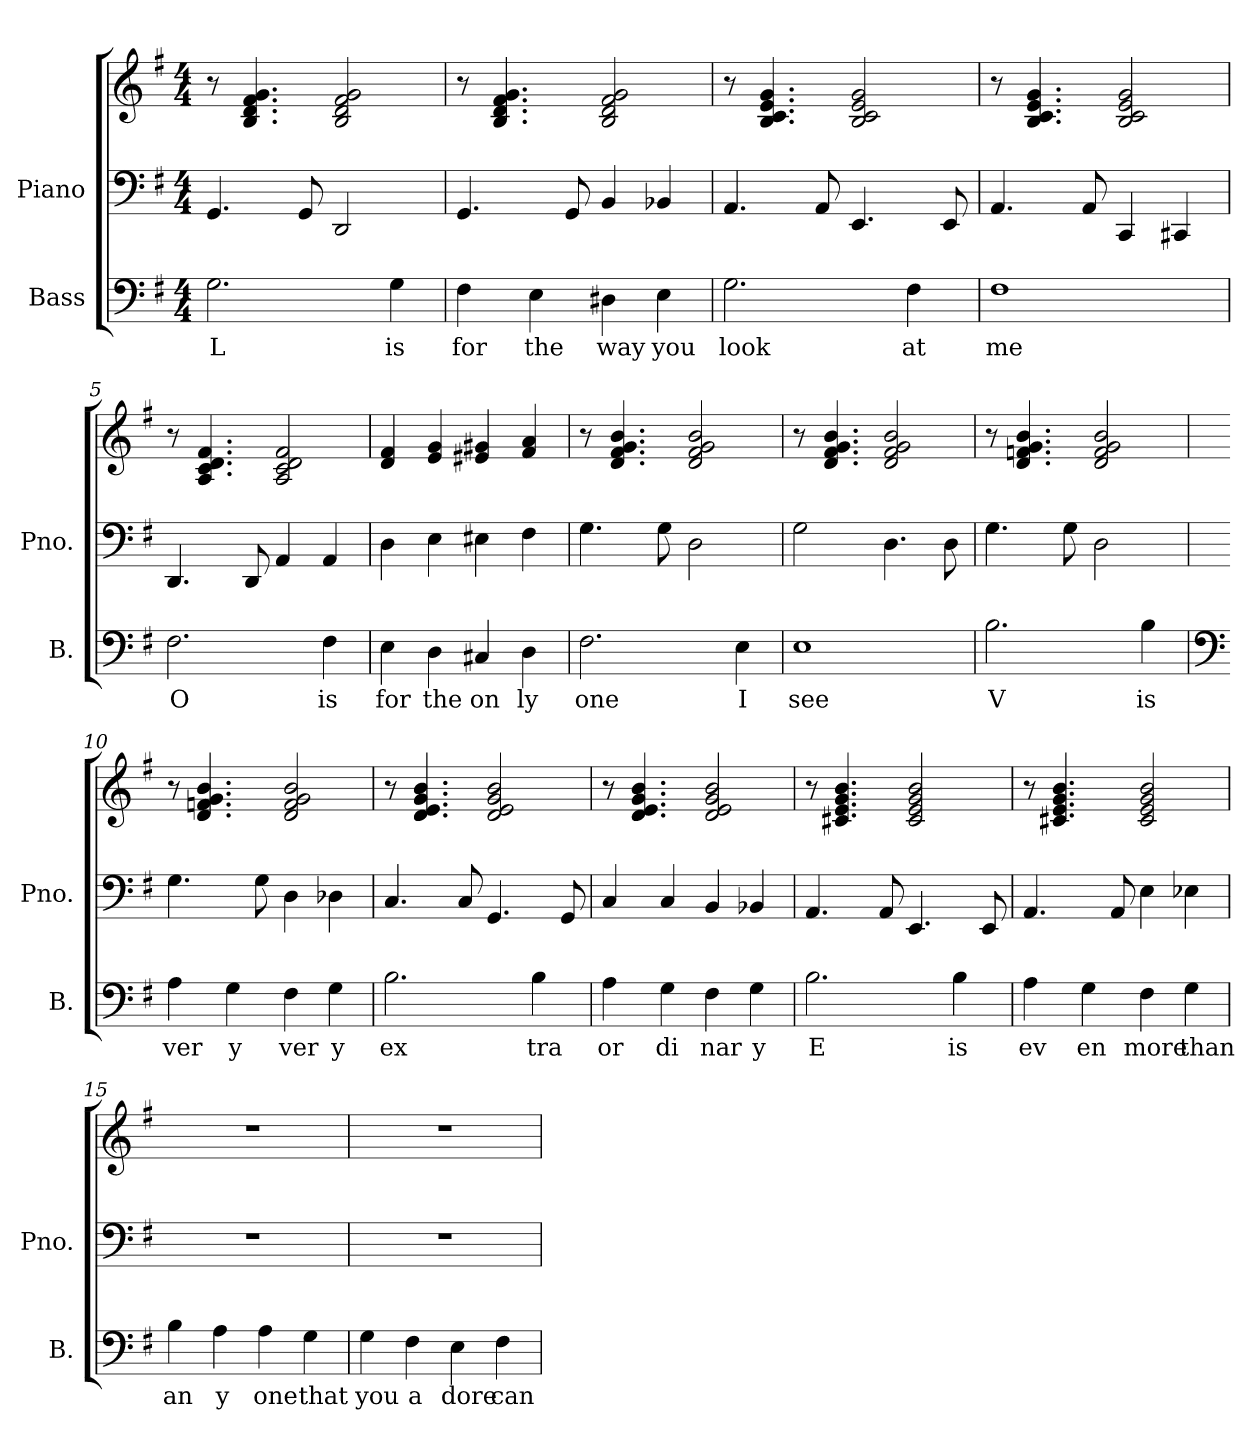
**kern	**text	**kern	**kern
*part2	*part2	*part1	*part1
*staff3	*staff3	*staff2	*staff1
*I"Bass	*	*I"Piano	*
*I'B.	*	*I'Pno.	*
*clefF4	*	*clefF4	*clefG2
*k[f#]	*	*k[f#]	*k[f#]
*M4/4	*	*M4/4	*M4/4
*MM125	*	*MM125	*MM125
=1	=1	=1	=1
!	!LO:LY:b	!	!
2.G\	L	4.GG/	8r
.	.	.	4.B/ 4.d/ 4.f#/ 4.g/
.	.	8GG/	.
.	.	2DD/	2B/ 2d/ 2f#/ 2g/
!	!LO:LY:b	!	!
4G\	is	.	.
=2	=2	=2	=2
!	!LO:LY:b	!	!
4F#\	for	4.GG/	8r
.	.	.	4.B/ 4.d/ 4.f#/ 4.g/
!	!LO:LY:b	!	!
4E\	the	.	.
.	.	8GG/	.
!	!LO:LY:b	!	!
4D#X\	way	4BB/	2B/ 2d/ 2f#/ 2g/
!	!LO:LY:b	!	!
4E\	you	4BB-X/	.
=3	=3	=3	=3
!	!LO:LY:b	!	!
2.G\	look	4.AA/	8r
.	.	.	4.B/ 4.c/ 4.e/ 4.g/
.	.	8AA/	.
.	.	4.EE/	2B/ 2c/ 2e/ 2g/
!	!LO:LY:b	!	!
4F#\	at	.	.
.	.	8EE/	.
=4	=4	=4	=4
!	!LO:LY:b	!	!
1F#	me	4.AA/	8r
.	.	.	4.B/ 4.c/ 4.e/ 4.g/
.	.	8AA/	.
.	.	4CC/	2B/ 2c/ 2e/ 2g/
.	.	4CC#X/	.
=5	=5	=5	=5
!	!LO:LY:b	!	!
2.F#\	O	4.DD/	8r
.	.	.	4.A/ 4.c/ 4.d/ 4.f#/
.	.	8DD/	.
.	.	4AA/	2A/ 2c/ 2d/ 2f#/
!	!LO:LY:b	!	!
4F#\	is	4AA/	.
=6	=6	=6	=6
!	!LO:LY:b	!	!
4E\	for	4D\	4d/ 4f#/
!	!LO:LY:b	!	!
4D\	the	4E\	4e/ 4g/
!	!LO:LY:b	!	!
4C#X/	on	4E#X\	4e#X/ 4g#X/
!	!LO:LY:b	!	!
4D\	ly	4F#\	4f#/ 4a/
!!LO:LB:g=z
=7	=7	=7	=7
!	!LO:LY:b	!	!
2.F#\	one	4.G\	8r
.	.	.	4.d/ 4.f#/ 4.g/ 4.b/
.	.	8G\	.
.	.	2D\	2d/ 2f#/ 2g/ 2b/
!	!LO:LY:b	!	!
4E\	I	.	.
=8	=8	=8	=8
!	!LO:LY:b	!	!
1E	see	2G\	8r
.	.	.	4.d/ 4.f#/ 4.g/ 4.b/
.	.	4.D\	2d/ 2f#/ 2g/ 2b/
.	.	8D\	.
=9	=9	=9	=9
!	!LO:LY:b	!	!
2.B\	V	4.G\	8r
.	.	.	4.d/ 4.fn/ 4.g/ 4.b/
.	.	8G\	.
.	.	2D\	2d/ 2f/ 2g/ 2b/
!	!LO:LY:b	!	!
4B\	is	.	.
=10	=10	=10	=10
*clefF4	*	*	*
!	!LO:LY:b	!	!
4A\	ver	4.G\	8r
.	.	.	4.d/ 4.fn/ 4.g/ 4.b/
!	!LO:LY:b	!	!
4G\	y	.	.
.	.	8G\	.
!	!LO:LY:b	!	!
4F#\	ver	4D\	2d/ 2f/ 2g/ 2b/
!	!LO:LY:b	!	!
4G\	y	4D-X\	.
=11	=11	=11	=11
!	!LO:LY:b	!	!
2.B\	ex	4.C/	8r
.	.	.	4.d/ 4.e/ 4.g/ 4.b/
.	.	8C/	.
.	.	4.GG/	2d/ 2e/ 2g/ 2b/
!	!LO:LY:b	!	!
4B\	tra	.	.
.	.	8GG/	.
=12	=12	=12	=12
!	!LO:LY:b	!	!
4A\	or	4C/	8r
.	.	.	4.d/ 4.e/ 4.g/ 4.b/
!	!LO:LY:b	!	!
4G\	di	4C/	.
!	!LO:LY:b	!	!
4F#\	nar	4BB/	2d/ 2e/ 2g/ 2b/
!	!LO:LY:b	!	!
4G\	y	4BB-X/	.
!!LO:LB:g=z
=13	=13	=13	=13
!	!LO:LY:b	!	!
2.B\	E	4.AA/	8r
.	.	.	4.c#X/ 4.e/ 4.g/ 4.b/
.	.	8AA/	.
.	.	4.EE/	2c#/ 2e/ 2g/ 2b/
!	!LO:LY:b	!	!
4B\	is	.	.
.	.	8EE/	.
=14	=14	=14	=14
!	!LO:LY:b	!	!
4A\	ev	4.AA/	8r
.	.	.	4.c#X/ 4.e/ 4.g/ 4.b/
!	!LO:LY:b	!	!
4G\	en	.	.
.	.	8AA/	.
!	!LO:LY:b	!	!
4F#\	more	4E\	2c#/ 2e/ 2g/ 2b/
!	!LO:LY:b	!	!
4G\	than	4E-X\	.
=15	=15	=15	=15
!	!LO:LY:b	!	!
4B\	an	1r	1r
!	!LO:LY:b	!	!
4A\	y	.	.
!	!LO:LY:b	!	!
4A\	one	.	.
!	!LO:LY:b	!	!
4G\	that	.	.
=16	=16	=16	=16
!	!LO:LY:b	!	!
4G\	you	1r	1r
!	!LO:LY:b	!	!
4F#\	a	.	.
!	!LO:LY:b	!	!
4E\	dore	.	.
!	!LO:LY:b	!	!
4F#\	can	.	.
=	=	=	=
*-	*-	*-	*-
